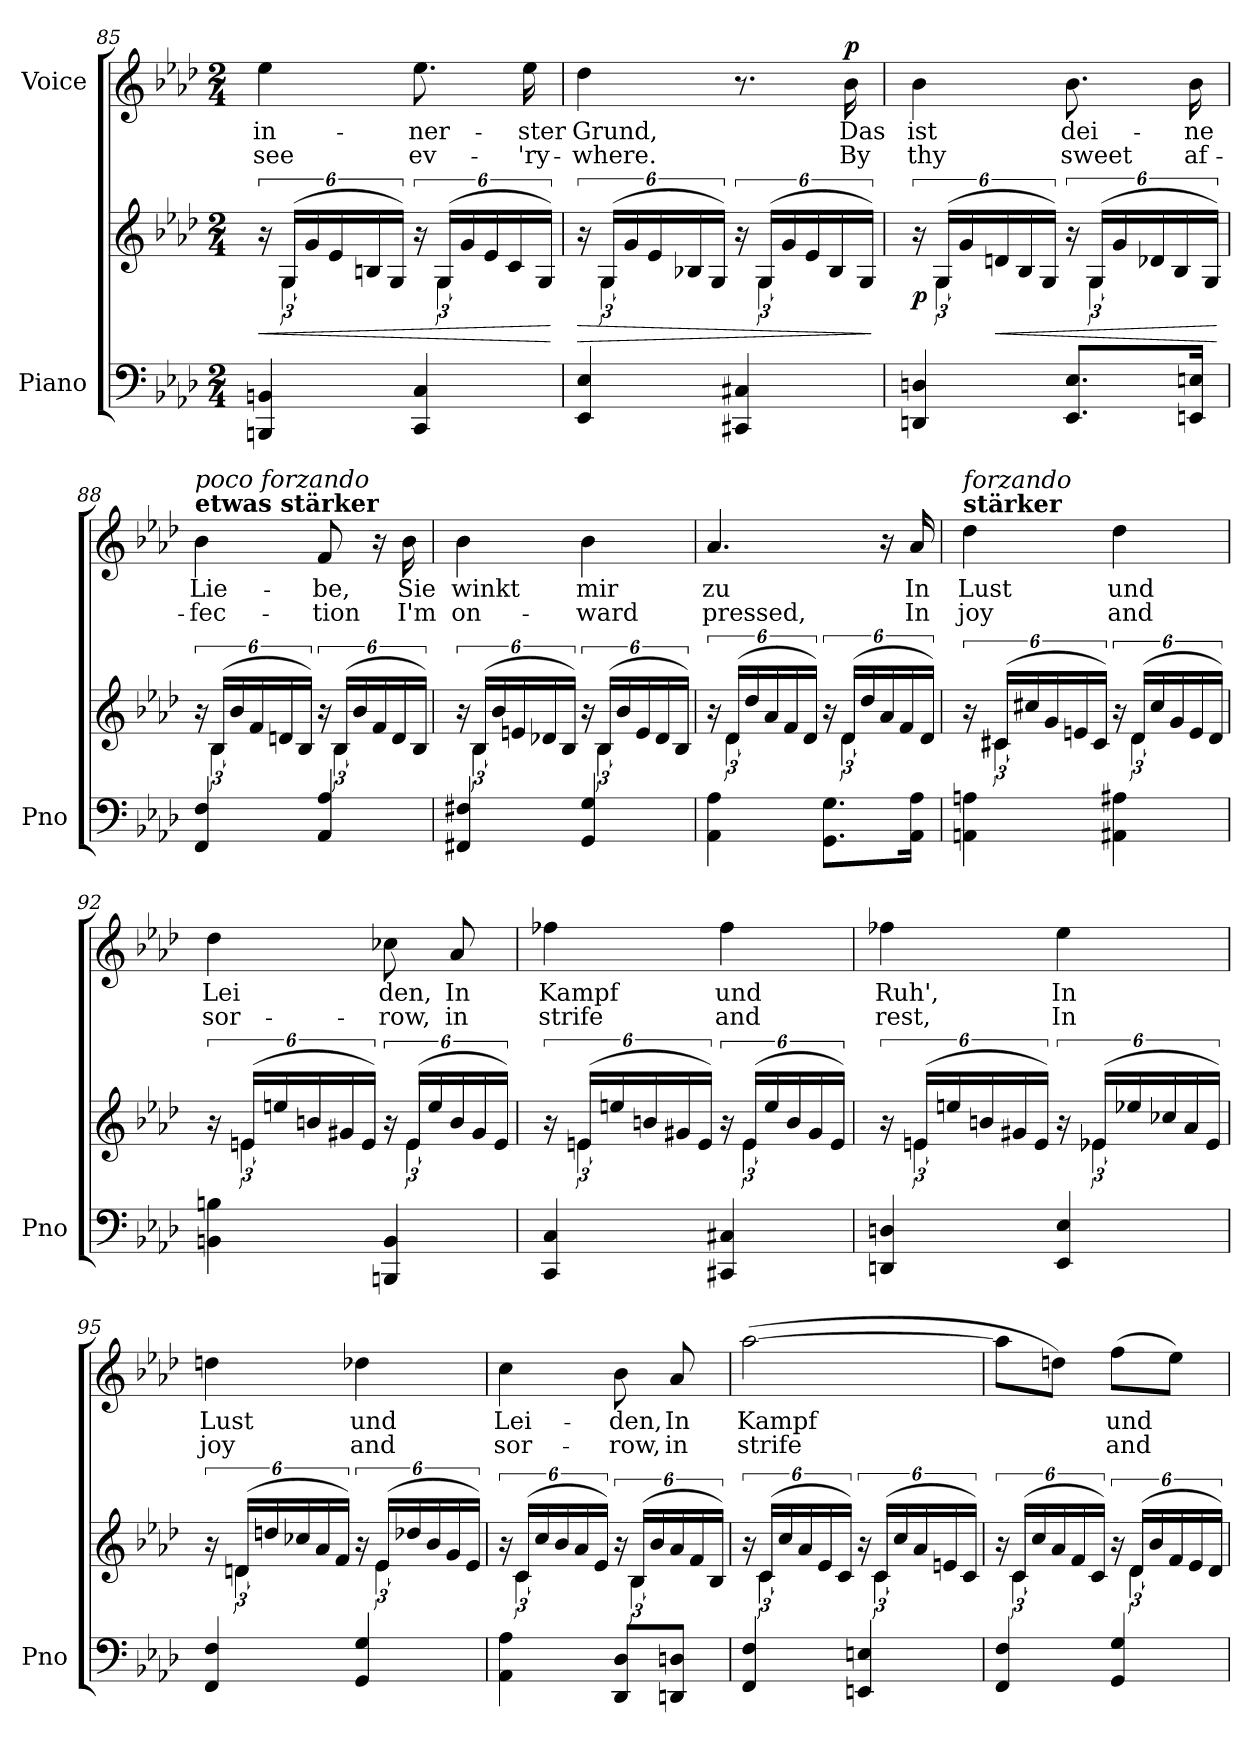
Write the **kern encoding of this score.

**kern	**kern	**dynam	**kern	**text	**text	**dynam
*part2	*part2	*part2	*part1	*part1	*part1	*part1
*staff3	*staff2	*staff2/3	*staff1	*staff1	*staff1	*staff1
*I"Piano	*	*	*I"Voice	*	*	*
*I'Pno	*	*	*	*	*	*
*clefF4	*clefG2	*	*clefG2	*	*	*
*k[b-e-a-d-]	*k[b-e-a-d-]	*	*k[b-e-a-d-]	*	*	*
*M2/4	*M2/4	*	*M2/4	*	*	*
=85	=85	=85	=85	=85	=85	=85
!	!	!LO:HP:b	!	!LO:LY:b	!LO:LY:b	!
*	*^	*	*	*	*	*
4BBBn/ 4BBn/	24r	24ryy	<	4ee-\	in-	see	.
.	(<24G/LL	6G\	.	.	.	.	.
.	24g/	.	.	.	.	.	.
.	24e-/	.	.	.	.	.	.
.	24Bn/	.	.	.	.	.	.
.	24G/JJ)	24ryy	.	.	.	.	.
!	!	!	!	!	!LO:LY:b	!LO:LY:b	!
4CC/ 4C/	24r	24ryy	.	8.ee-\	-ner-	ev-	.
.	(<24G/LL	6G\	.	.	.	.	.
.	24g/	.	.	.	.	.	.
.	24e-/	.	.	.	.	.	.
.	24c/	.	.	.	.	.	.
!	!	!	!	!	!LO:LY:b	!LO:LY:b	!
.	.	.	.	16ee-\	-ster	-'ry-	.
.	24G/JJ)	24ryy	.	.	.	.	.
*	*v	*v	*	*	*	*	*
.	.	[	.	.	.	.
=86	=86	=86	=86	=86	=86	=86
!	!	!LO:HP:b	!	!LO:LY:b	!LO:LY:b	!
*	*^	*	*	*	*	*
4EE-/ 4E-/	24r	24ryy	>	4dd-\	Grund,	-where.	.
.	(<24G/LL	6G\	.	.	.	.	.
.	24g/	.	.	.	.	.	.
.	24e-/	.	.	.	.	.	.
.	24B-X/	.	.	.	.	.	.
.	24G/JJ)	24ryy	.	.	.	.	.
4CC#X/ 4C#X/	24r	24ryy	.	8.r	.	.	.
.	(<24G/LL	6G\	.	.	.	.	.
.	24g/	.	.	.	.	.	.
.	24e-/	.	.	.	.	.	.
.	24B-/	.	.	.	.	.	.
!	!	!	!	!	!LO:LY:b	!LO:LY:b	!LO:DY:a
.	.	.	.	16b-\	Das	By	p
.	24G/JJ)	24ryy	.	.	.	.	.
*	*v	*v	*	*	*	*	*
.	.	]	.	.	.	.
!!LO:PB:g=z
=87	=87	=87	=87	=87	=87	=87
*	*^	*	*	*	*	*
!	!	!	!LO:DY:b	!	!LO:LY:b	!LO:LY:b	!
4DDn/ 4Dn/	24r	24ryy	p	4b-\	ist	thy	.
.	(<24G/LL	6G\	.	.	.	.	.
.	24g/	.	.	.	.	.	.
!	!	!	!LO:HP:b	!	!	!	!
.	24dn/	.	<	.	.	.	.
.	24B-/	.	.	.	.	.	.
.	24G/JJ)	24ryy	.	.	.	.	.
!	!	!	!	!	!LO:LY:b	!LO:LY:b	!
8.EE-/ 8.E-/L	24r	24ryy	.	8.b-\	dei-	sweet	.
.	(<24G/LL	6G\	.	.	.	.	.
.	24g/	.	.	.	.	.	.
.	24d-X/	.	.	.	.	.	.
.	24B-/	.	.	.	.	.	.
!	!	!	!	!	!LO:LY:b	!LO:LY:b	!
16EEn/ 16En/Jk	.	.	.	16b-\	-ne	af-	.
.	24G/JJ)	24ryy	.	.	.	.	.
*	*v	*v	*	*	*	*	*
.	.	[	.	.	.	.
=88	=88	=88	=88	=88	=88	=88
*	*^	*	*	*	*	*
!	!	!	!	!LO:TX:a:B:t=etwas stärker	!	!	!
!	!	!	!	!LO:TX:a:i:t=poco forzando	!	!	!
!	!	!	!	!	!LO:LY:b	!LO:LY:b	!
4FF/ 4F/	24r	24ryy	.	4b-\	Lie-	-fec-	.
.	(<24B-/LL	6B-\	.	.	.	.	.
.	24b-/	.	.	.	.	.	.
.	24f/	.	.	.	.	.	.
.	24dn/	.	.	.	.	.	.
.	24B-/JJ)	24reyy	.	.	.	.	.
!	!	!	!	!	!LO:LY:b	!LO:LY:b	!
4AA-/ 4A-/	24r	24ryy	.	8f/	-be,	-tion	.
.	(<24B-/LL	6B-\	.	.	.	.	.
.	24b-/	.	.	.	.	.	.
.	24f/	.	.	16r	.	.	.
.	24d/	.	.	.	.	.	.
!	!	!	!	!	!LO:LY:b	!LO:LY:b	!
.	.	.	.	16b-\	Sie	I'm	.
.	24B-/JJ)	24ryy	.	.	.	.	.
=89	=89	=89	=89	=89	=89	=89	=89
!	!	!	!	!	!LO:LY:b	!LO:LY:b	!
4FF#X/ 4F#X/	24r	24ryy	.	4b-\	winkt	on-	.
.	(<24B-/LL	6B-\	.	.	.	.	.
.	24b-/	.	.	.	.	.	.
.	24en/	.	.	.	.	.	.
.	24d-X/	.	.	.	.	.	.
.	24B-/JJ)	24ryy	.	.	.	.	.
!	!	!	!	!	!LO:LY:b	!LO:LY:b	!
4GG/ 4G/	24r	24ryy	.	4b-\	mir	-ward	.
.	(<24B-/LL	6B-\	.	.	.	.	.
.	24b-/	.	.	.	.	.	.
.	24e/	.	.	.	.	.	.
.	24d-/	.	.	.	.	.	.
.	24B-/JJ)	24ryy	.	.	.	.	.
=90	=90	=90	=90	=90	=90	=90	=90
!	!	!	!	!	!LO:LY:b	!LO:LY:b	!
4AA-\ 4A-\	24r	24ryy	.	4.a-/	zu	pressed,	.
.	(<24d-/LL	6d-\	.	.	.	.	.
.	24dd-/	.	.	.	.	.	.
.	24a-/	.	.	.	.	.	.
.	24f/	.	.	.	.	.	.
.	24d-/JJ)	24ryy	.	.	.	.	.
8.GG\ 8.G\L	24r	24ryy	.	.	.	.	.
.	(<24d-/LL	6d-\	.	.	.	.	.
.	24dd-/	.	.	.	.	.	.
.	24a-/	.	.	16r	.	.	.
.	24f/	.	.	.	.	.	.
!	!	!	!	!	!LO:LY:b	!LO:LY:b	!
16AA-\ 16A-\Jk	.	.	.	16a-/	In	In	.
.	24d-/JJ)	24ryy	.	.	.	.	.
!!LO:LB:g=z
=91	=91	=91	=91	=91	=91	=91	=91
!	!	!	!	!LO:TX:a:B:t=stärker	!	!	!
!	!	!	!	!LO:TX:a:i:t=forzando	!	!	!
!	!	!	!	!	!LO:LY:b	!LO:LY:b	!
4AAn\ 4An\	24r	24ryy	.	4dd-\	Lust	joy	.
.	(<24c#X/LL	6c#\	.	.	.	.	.
.	24cc#X/	.	.	.	.	.	.
.	24g/	.	.	.	.	.	.
.	24en/	.	.	.	.	.	.
.	24c#/JJ)	24ryy	.	.	.	.	.
!	!	!	!	!	!LO:LY:b	!LO:LY:b	!
4AA#X\ 4A#X\	24r	24ryy	.	4dd-\	und	and	.
.	(<24d-/LL	6d-\	.	.	.	.	.
.	24cc#/	.	.	.	.	.	.
.	24g/	.	.	.	.	.	.
.	24e/	.	.	.	.	.	.
.	24d-/JJ)	24ryy	.	.	.	.	.
=92	=92	=92	=92	=92	=92	=92	=92
!	!	!	!	!	!LO:LY:b	!LO:LY:b	!
4BBn\ 4Bn\	24r	24ryy	.	4dd-\	Lei	sor-	.
.	(<24en/LL	6e\	.	.	.	.	.
.	24een/	.	.	.	.	.	.
.	24bn/	.	.	.	.	.	.
.	24g#X/	.	.	.	.	.	.
.	24e/JJ)	24ryy	.	.	.	.	.
!	!	!	!	!	!LO:LY:b	!LO:LY:b	!
4BBBn/ 4BB/	24r	24ryy	.	8cc-X\	-den,	-row,	.
.	(<24e/LL	6e\	.	.	.	.	.
.	24ee/	.	.	.	.	.	.
!	!	!	!	!	!LO:LY:b	!LO:LY:b	!
.	24b/	.	.	8a-/	In	in	.
.	24g#/	.	.	.	.	.	.
.	24e/JJ)	24ryy	.	.	.	.	.
=93	=93	=93	=93	=93	=93	=93	=93
!	!	!	!	!	!LO:LY:b	!LO:LY:b	!
4CC/ 4C/	24r	24ryy	.	4ff-X\	Kampf	strife	.
.	(<24en/LL	6e\	.	.	.	.	.
.	24een/	.	.	.	.	.	.
.	24bn/	.	.	.	.	.	.
.	24g#X/	.	.	.	.	.	.
.	24e/JJ)	24ryy	.	.	.	.	.
!	!	!	!	!	!LO:LY:b	!LO:LY:b	!
4CC#X/ 4C#X/	24r	24ryy	.	4ff-\	und	and	.
.	(<24e/LL	6e\	.	.	.	.	.
.	24ee/	.	.	.	.	.	.
.	24b/	.	.	.	.	.	.
.	24g#/	.	.	.	.	.	.
.	24e/JJ)	24ryy	.	.	.	.	.
=94	=94	=94	=94	=94	=94	=94	=94
!	!	!	!	!	!LO:LY:b	!LO:LY:b	!
4DDn/ 4Dn/	24r	24ryy	.	4ff-X\	Ruh',	rest,	.
.	(<24en/LL	6e\	.	.	.	.	.
.	24een/	.	.	.	.	.	.
.	24bn/	.	.	.	.	.	.
.	24g#X/	.	.	.	.	.	.
.	24e/JJ)	24ryy	.	.	.	.	.
!	!	!	!	!	!LO:LY:b	!LO:LY:b	!
4EE-/ 4E-/	24r	24ryy	.	4ee-\	In	In	.
.	(<24e-X/LL	6e-\	.	.	.	.	.
.	24ee-X/	.	.	.	.	.	.
.	24cc-X/	.	.	.	.	.	.
.	24a-/	.	.	.	.	.	.
.	24e-/JJ)	24ryy	.	.	.	.	.
!!LO:LB:g=z
=95	=95	=95	=95	=95	=95	=95	=95
!	!	!	!	!	!LO:LY:b	!LO:LY:b	!
4FF/ 4F/	24r	24ryy	.	4ddn\	Lust	joy	.
.	(<24dn/LL	6d\	.	.	.	.	.
.	24ddn/	.	.	.	.	.	.
.	24cc-X/	.	.	.	.	.	.
.	24a-/	.	.	.	.	.	.
.	24f/JJ)	24ryy	.	.	.	.	.
!	!	!	!	!	!LO:LY:b	!LO:LY:b	!
4GG/ 4G/	24r	24ryy	.	4dd-X\	und	and	.
.	(<24e-/LL	6e-\	.	.	.	.	.
.	24dd-X/	.	.	.	.	.	.
.	24b-/	.	.	.	.	.	.
.	24g/	.	.	.	.	.	.
.	24e-/JJ)	24ryy	.	.	.	.	.
=96	=96	=96	=96	=96	=96	=96	=96
!	!	!	!	!	!LO:LY:b	!LO:LY:b	!
4AA-\ 4A-\	24r	24ryy	.	4cc\	Lei-	sor-	.
.	(<24c/LL	6c\	.	.	.	.	.
.	24cc/	.	.	.	.	.	.
.	24b-/	.	.	.	.	.	.
.	24a-/	.	.	.	.	.	.
.	24e-/JJ)	24ryy	.	.	.	.	.
!	!	!	!	!	!LO:LY:b	!LO:LY:b	!
8DD-/ 8D-/L	24r	24ryy	.	8b-\	-den,	-row,	.
.	(<24B-/LL	6B-\	.	.	.	.	.
.	24b-/	.	.	.	.	.	.
!	!	!	!	!	!LO:LY:b	!LO:LY:b	!
8DDn/ 8Dn/J	24a-/	.	.	8a-/	In	in	.
.	24f/	.	.	.	.	.	.
.	24B-/JJ)	24ryy	.	.	.	.	.
=97	=97	=97	=97	=97	=97	=97	=97
!	!	!	!	!	!LO:LY:b	!LO:LY:b	!
4FF/ 4F/	24r	24ryy	.	(>[2aa-\	Kampf	strife	.
.	(<24c/LL	6c\	.	.	.	.	.
.	24cc/	.	.	.	.	.	.
.	24a-/	.	.	.	.	.	.
.	24e-/	.	.	.	.	.	.
.	24c/JJ)	24ryy	.	.	.	.	.
4EEn/ 4En/	24r	24ryy	.	.	.	.	.
.	(<24c/LL	6c\	.	.	.	.	.
.	24cc/	.	.	.	.	.	.
.	24a-/	.	.	.	.	.	.
.	24en/	.	.	.	.	.	.
.	24c/JJ)	24ryy	.	.	.	.	.
=98	=98	=98	=98	=98	=98	=98	=98
4FF/ 4F/	24r	24ryy	.	8aa-\L]	.	.	.
.	(<24c/LL	6c\	.	.	.	.	.
.	24cc/	.	.	.	.	.	.
.	24a-/	.	.	8ddn\J)	.	.	.
.	24f/	.	.	.	.	.	.
.	24c/JJ)	24ryy	.	.	.	.	.
!	!	!	!	!	!LO:LY:b	!LO:LY:b	!
4GG/ 4G/	24r	24ryy	.	(>8ff\L	und	and	.
.	(<24d-/LL	6d-\	.	.	.	.	.
.	24b-/	.	.	.	.	.	.
.	24f/	.	.	8ee-\J)	.	.	.
.	24e-/	.	.	.	.	.	.
.	24d-/JJ)	24ryy	.	.	.	.	.
*	*v	*v	*	*	*	*	*
=	=	=	=	=	=	=
*-	*-	*-	*-	*-	*-	*-
